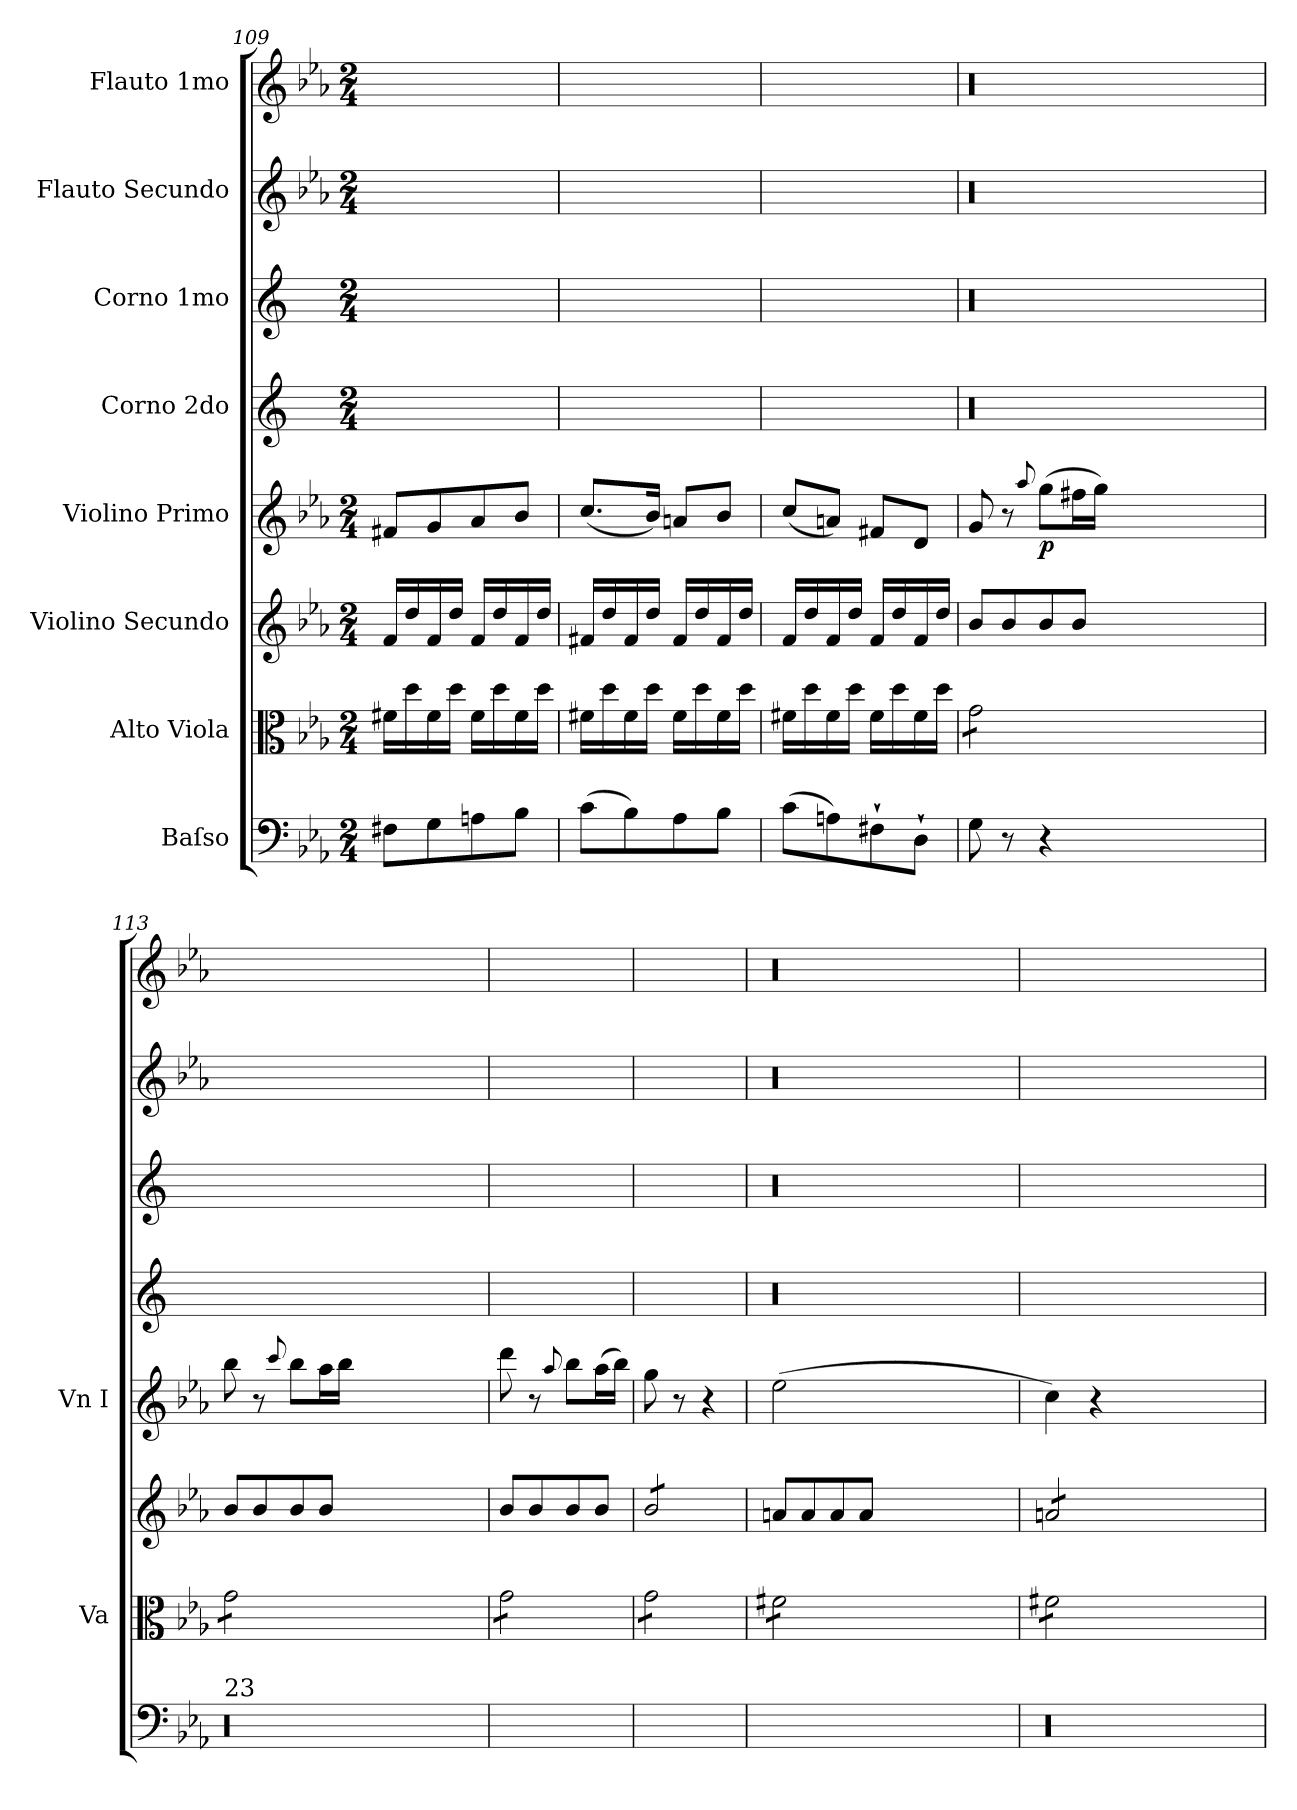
**kern	**kern	**dynam	**kern	**dynam	**kern	**dynam	**kern	**kern	**kern	**kern
*part8	*part7	*part7	*part6	*part6	*part5	*part5	*part4	*part3	*part2	*part1
*staff8	*staff7	*staff7	*staff6	*staff6	*staff5	*staff5	*staff4	*staff3	*staff2	*staff1
*I"Baſso	*I"Alto Viola	*	*I"Violino Secundo	*	*I"Violino Primo	*	*I"Corno 2do	*I"Corno 1mo	*I"Flauto Secundo	*I"Flauto 1mo
*	*I'Va	*	*	*	*I'Vn I	*	*	*	*	*
*clefF4	*clefC3	*	*clefG2	*	*clefG2	*	*clefG2	*clefG2	*clefG2	*clefG2
*	*	*	*	*	*	*	*ITrd5c9	*ITrd5c9	*	*
*k[b-e-a-]	*k[b-e-a-]	*	*k[b-e-a-]	*	*k[b-e-a-]	*	*k[b-e-a-]	*k[b-e-a-]	*k[b-e-a-]	*k[b-e-a-]
*M2/4	*M2/4	*	*M2/4	*	*M2/4	*	*M2/4	*M2/4	*M2/4	*M2/4
=109	=109	=109	=109	=109	=109	=109	=109	=109	=109	=109
8F#X\L	16f#X\LL	.	16f/LL	.	8f#X/L	.	2ryy	2ryy	2ryy	2ryy
.	16dd\	.	16dd/	.	.	.	.	.	.	.
8G\	16f#\	.	16f/	.	8g/	.	.	.	.	.
.	16dd\JJ	.	16dd/JJ	.	.	.	.	.	.	.
8An\	16f#\LL	.	16f/LL	.	8a-/	.	.	.	.	.
.	16dd\	.	16dd/	.	.	.	.	.	.	.
8B-\J	16f#\	.	16f/	.	8b-/J	.	.	.	.	.
.	16dd\JJ	.	16dd/JJ	.	.	.	.	.	.	.
=110	=110	=110	=110	=110	=110	=110	=110	=110	=110	=110
(8c\L	16f#X\LL	.	16f#X/LL	.	(8.cc/L	.	2ryy	2ryy	2ryy	2ryy
.	16dd\	.	16dd/	.	.	.	.	.	.	.
8B-\)	16f#\	.	16f#/	.	.	.	.	.	.	.
.	16dd\JJ	.	16dd/JJ	.	16b-/Jk)	.	.	.	.	.
8A-\	16f#\LL	.	16f#/LL	.	8an/L	.	.	.	.	.
.	16dd\	.	16dd/	.	.	.	.	.	.	.
8B-\J	16f#\	.	16f#/	.	8b-/J	.	.	.	.	.
.	16dd\JJ	.	16dd/JJ	.	.	.	.	.	.	.
=111	=111	=111	=111	=111	=111	=111	=111	=111	=111	=111
(8c\L	16f#X\LL	.	16f/LL	.	(8cc/L	.	2ryy	2ryy	2ryy	2ryy
.	16dd\	.	16dd/	.	.	.	.	.	.	.
8An\)	16f#\	.	16f/	.	8an/J)	.	.	.	.	.
.	16dd\JJ	.	16dd/JJ	.	.	.	.	.	.	.
8F#X`\	16f#\LL	.	16f/LL	.	8f#X/L	.	.	.	.	.
.	16dd\	.	16dd/	.	.	.	.	.	.	.
8D`\J	16f#\	.	16f/	.	8d/J	.	.	.	.	.
.	16dd\JJ	.	16dd/JJ	.	.	.	.	.	.	.
=112	=112	=112	=112	=112	=112	=112	=112	=112	=112	=112
!	!	!	!	!	!	!	!LO:N:vis=00	!LO:N:vis=00	!LO:N:vis=00	!LO:N:vis=00
*	*tremolo	*	*	*	*	*	*	*	*	*
8G\	8g\L	pia	8b-/L	.	8g/	.	0r	0r	0r	0r
8r	8g\	.	8b-/	pia	8r	.	.	.	.	.
.	.	.	.	.	8qqaa-/	.	.	.	.	.
4r	8g\	.	8b-/	.	(8gg\L	p	.	.	.	.
.	8g\J	.	8b-/J	.	16ff#X\L	.	.	.	.	.
.	.	.	.	.	16gg\JJ)	.	.	.	.	.
1.ryy	1.ryy	.	1.ryy	.	1.ryy	.	.	.	.	.
=113	=113	=113	=113	=113	=113	=113	=113	=113	=113	=113
!LO:TX:a:t=23	!	!	!	!	!	!	!	!	!	!
!LO:N:vis=00	!	!	!	!	!	!	!	!	!	!
0r	8g\L	.	8b-/L	.	8bb-\	.	0ryy	0ryy	0ryy	0ryy
.	8g\	.	8b-/	.	8r	.	.	.	.	.
.	.	.	.	.	8qqccc/	.	.	.	.	.
.	8g\	.	8b-/	.	8bb-\L	.	.	.	.	.
.	8g\J	.	8b-/J	.	16aa-\L	.	.	.	.	.
.	.	.	.	.	16bb-\JJ	.	.	.	.	.
.	1.ryy	.	1.ryy	.	1.ryy	.	.	.	.	.
=114	=114	=114	=114	=114	=114	=114	=114	=114	=114	=114
2ryy	8g\L	.	8b-/L	.	8ddd\	.	2ryy	2ryy	2ryy	2ryy
.	8g\	.	8b-/	.	8r	.	.	.	.	.
.	.	.	.	.	8qqaa-/	.	.	.	.	.
.	8g\	.	8b-/	.	8bb-\L	.	.	.	.	.
.	8g\J	.	8b-/J	.	(16aa-\L	.	.	.	.	.
.	.	.	.	.	16bb-\JJ)	.	.	.	.	.
=115	=115	=115	=115	=115	=115	=115	=115	=115	=115	=115
*	*	*	*tremolo	*	*	*	*	*	*	*
2ryy	8g\L	.	8b-/L	.	8gg\	.	2ryy	2ryy	2ryy	2ryy
.	8g\	.	8b-/	.	8r	.	.	.	.	.
.	8g\	.	8b-/	.	4r	.	.	.	.	.
.	8g\J	.	8b-/J	.	.	.	.	.	.	.
*	*	*	*Xtremolo	*	*	*	*	*	*	*
=116	=116	=116	=116	=116	=116	=116	=116	=116	=116	=116
!	!	!	!	!	!	!	!LO:N:vis=00	!LO:N:vis=00	!LO:N:vis=00	!LO:N:vis=00
0ryy	8f#X\L	.	8an/L	.	(2ee-\	.	0r	0r	0r	0r
.	8f#X\	.	8a/	.	.	.	.	.	.	.
.	8f#X\	.	8a/	.	.	.	.	.	.	.
.	8f#X\J	.	8a/J	.	.	.	.	.	.	.
.	1.ryy	.	1.ryy	.	1.ryy	.	.	.	.	.
=117	=117	=117	=117	=117	=117	=117	=117	=117	=117	=117
!LO:N:vis=00	!	!	!	!	!	!	!	!	!	!
*	*	*	*tremolo	*	*	*	*	*	*	*
0r	8f#X\L	.	8an/L	.	4cc\)	.	0ryy	0ryy	0ryy	0ryy
.	8f#X\	.	8an/	.	.	.	.	.	.	.
.	8f#X\	.	8an/	.	4r	.	.	.	.	.
.	8f#X\J	.	8an/J	.	.	.	.	.	.	.
*	*	*	*Xtremolo	*	*	*	*	*	*	*
*	*Xtremolo	*	*	*	*	*	*	*	*	*
.	1.ryy	.	1.ryy	.	1.ryy	.	.	.	.	.
=	=	=	=	=	=	=	=	=	=	=
*-	*-	*-	*-	*-	*-	*-	*-	*-	*-	*-
